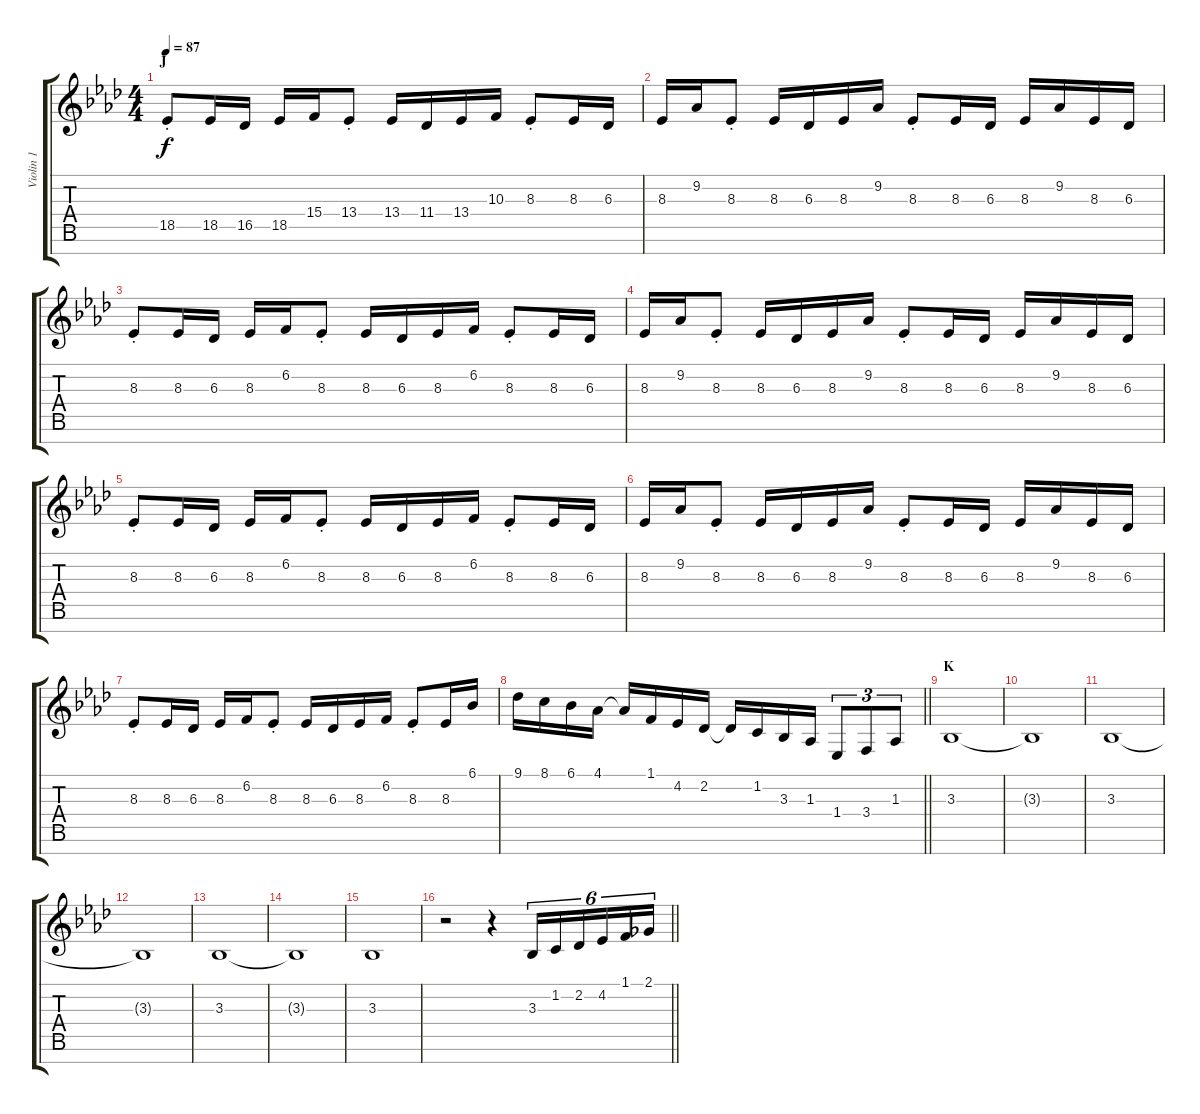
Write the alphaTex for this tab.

\track ("Violin 1" "Violin 1") {instrument violin}
\staff {score tabs}
\tuning (E4 B3 G3 D3 A2 E2 B1) {hide}
\ts (4 4)
\section ("" "J")
\tempo 87
\clef g2
\ks ab
18.5{st}.8{dy f} 18.5.16 16.5.16 18.5.16 15.4.16 13.4{st}.8 13.4.16 11.4.16 13.4.16 10.3.16 8.3{st}.8 8.3.16 6.3.16 |
8.3.16 9.2.16 8.3{st}.8 8.3.16 6.3.16 8.3.16 9.2.16 8.3{st}.8 8.3.16 6.3.16 8.3.16 9.2.16 8.3.16 6.3.16 |
8.3{st}.8 8.3.16 6.3.16 8.3.16 6.2.16 8.3{st}.8 8.3.16 6.3.16 8.3.16 6.2.16 8.3{st}.8 8.3.16 6.3.16 |
8.3.16 9.2.16 8.3{st}.8 8.3.16 6.3.16 8.3.16 9.2.16 8.3{st}.8 8.3.16 6.3.16 8.3.16 9.2.16 8.3.16 6.3.16 |
8.3{st}.8 8.3.16 6.3.16 8.3.16 6.2.16 8.3{st}.8 8.3.16 6.3.16 8.3.16 6.2.16 8.3{st}.8 8.3.16 6.3.16 |
8.3.16 9.2.16 8.3{st}.8 8.3.16 6.3.16 8.3.16 9.2.16 8.3{st}.8 8.3.16 6.3.16 8.3.16 9.2.16 8.3.16 6.3.16 |
8.3{st}.8 8.3.16 6.3.16 8.3.16 6.2.16 8.3{st}.8 8.3.16 6.3.16 8.3.16 6.2.16 8.3{st}.8 8.3.16 6.1.16 |
\barLineRight lightlight
9.1.16 8.1.16 6.1.16 4.1.16 4.1{t}.16 1.1.16 4.2.16 2.2.16 2.2{t}.16 1.2.16 3.3.16 1.3.16 1.4.8{tu (3 2)} 3.4.8{tu (3 2)} 1.3.8{tu (3 2)} |
\section ("" "K")
3.3.1{volume 11} |
3.3{t}.1{volume 10} |
3.3.1{volume 11} |
3.3{t}.1{volume 10} |
3.3.1{volume 11} |
3.3{t}.1{volume 10} |
3.3.1{volume 11} |
\barLineRight lightlight
r.2 r.4 3.3.16{tu (6 4) volume 10} 1.2.16{tu (6 4)} 2.2.16{tu (6 4)} 4.2.16{tu (6 4)} 1.1.16{tu (6 4)} 2.1.16{tu (6 4)}
